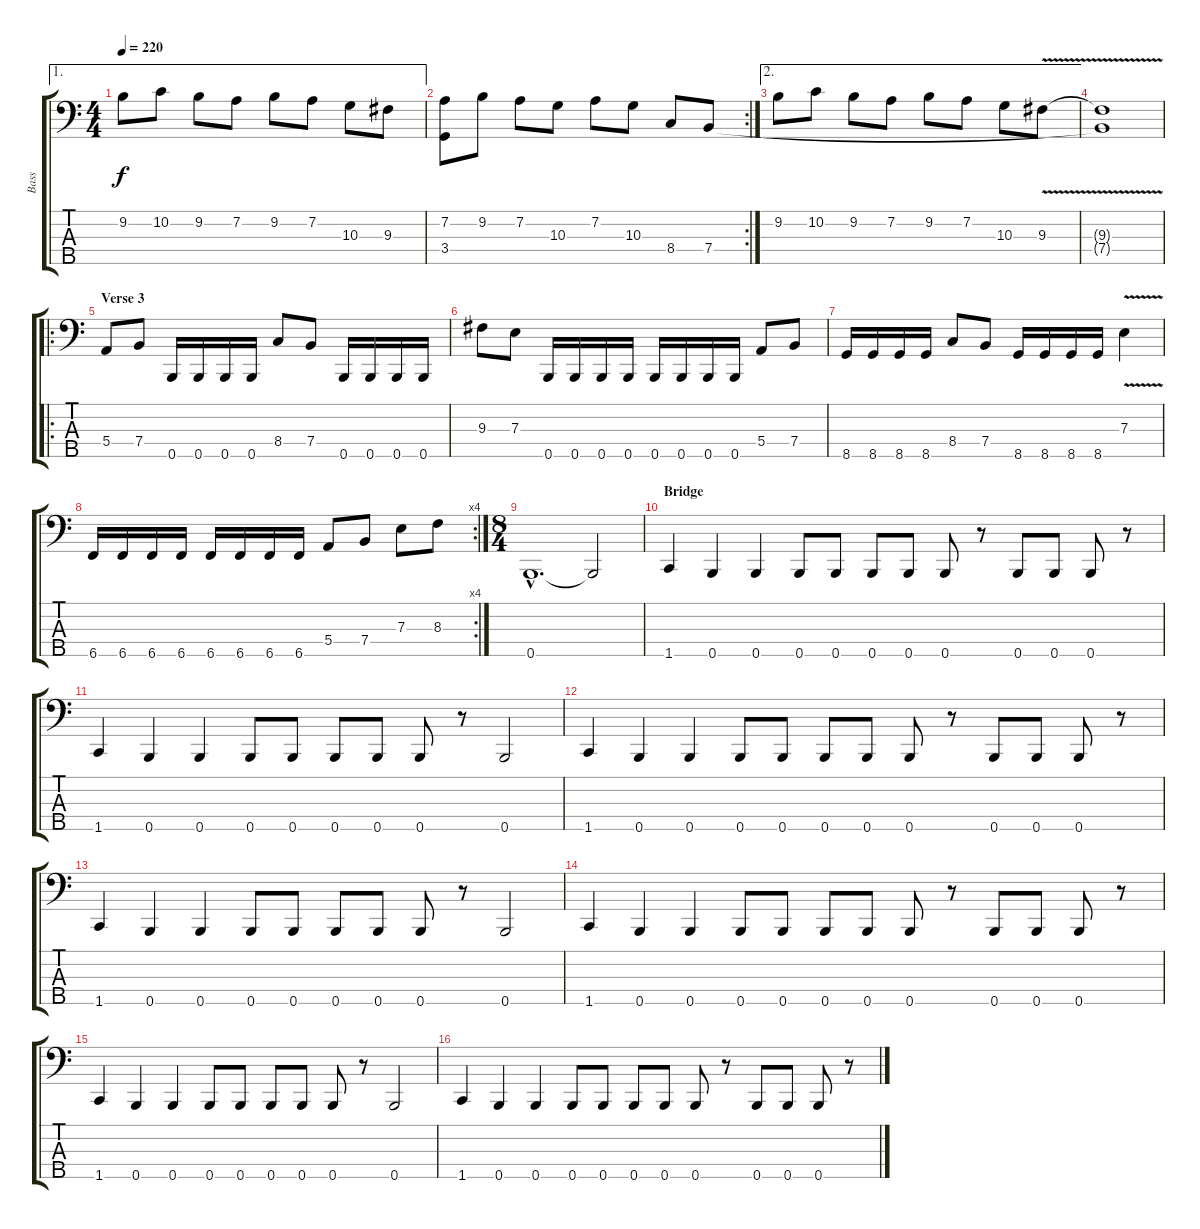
\track ("Bass" "Bass") {instrument electricbasspick}
\staff {score tabs}
\tuning (G2 D2 A1 E1 B0) {hide}
\ae 1
\ts (4 4)
\tempo 220
\clef f4
\ks c
9.2.8{dy f} 10.2.8 9.2.8 7.2.8 9.2.8 7.2.8 10.3.8 9.3.8 |
\rc 2
(7.2 3.4{t}).8 9.2.8 7.2.8 10.3.8 7.2.8 10.3.8 8.4.8 7.4.8 |
\ae 2
9.2.8 10.2.8 9.2.8 7.2.8 9.2.8 7.2.8 10.3.8 9.3{v}.8 |
(9.3{t} 7.4{t}).1 |
\ro
\section ("" "Verse 3")
5.4.8 7.4.8 0.5.16 0.5.16 0.5.16 0.5.16 8.4.8 7.4.8 0.5.16 0.5.16 0.5.16 0.5.16 |
9.3.8 7.3.8 0.5.16 0.5.16 0.5.16 0.5.16 0.5.16 0.5.16 0.5.16 0.5.16 5.4.8 7.4.8 |
8.5.16 8.5.16 8.5.16 8.5.16 8.4.8 7.4.8 8.5.16 8.5.16 8.5.16 8.5.16 7.3{v}.4 |
\rc 4
6.5.16 6.5.16 6.5.16 6.5.16 6.5.16 6.5.16 6.5.16 6.5.16 5.4.8 7.4.8 7.3.8 8.3.8 |
\ts (8 4)
0.5{hac}.1{d} 0.5{t}.2 |
\section ("" "Bridge")
1.5.4 0.5.4 0.5.4 0.5.8 0.5.8 0.5.8 0.5.8 0.5.8 r.8 0.5.8 0.5.8 0.5.8 r.8 |
1.5.4 0.5.4 0.5.4 0.5.8 0.5.8 0.5.8 0.5.8 0.5.8 r.8 0.5.2 |
1.5.4 0.5.4 0.5.4 0.5.8 0.5.8 0.5.8 0.5.8 0.5.8 r.8 0.5.8 0.5.8 0.5.8 r.8 |
1.5.4 0.5.4 0.5.4 0.5.8 0.5.8 0.5.8 0.5.8 0.5.8 r.8 0.5.2 |
1.5.4 0.5.4 0.5.4 0.5.8 0.5.8 0.5.8 0.5.8 0.5.8 r.8 0.5.8 0.5.8 0.5.8 r.8 |
1.5.4 0.5.4 0.5.4 0.5.8 0.5.8 0.5.8 0.5.8 0.5.8 r.8 0.5.2 |
1.5.4 0.5.4 0.5.4 0.5.8 0.5.8 0.5.8 0.5.8 0.5.8 r.8 0.5.8 0.5.8 0.5.8 r.8
